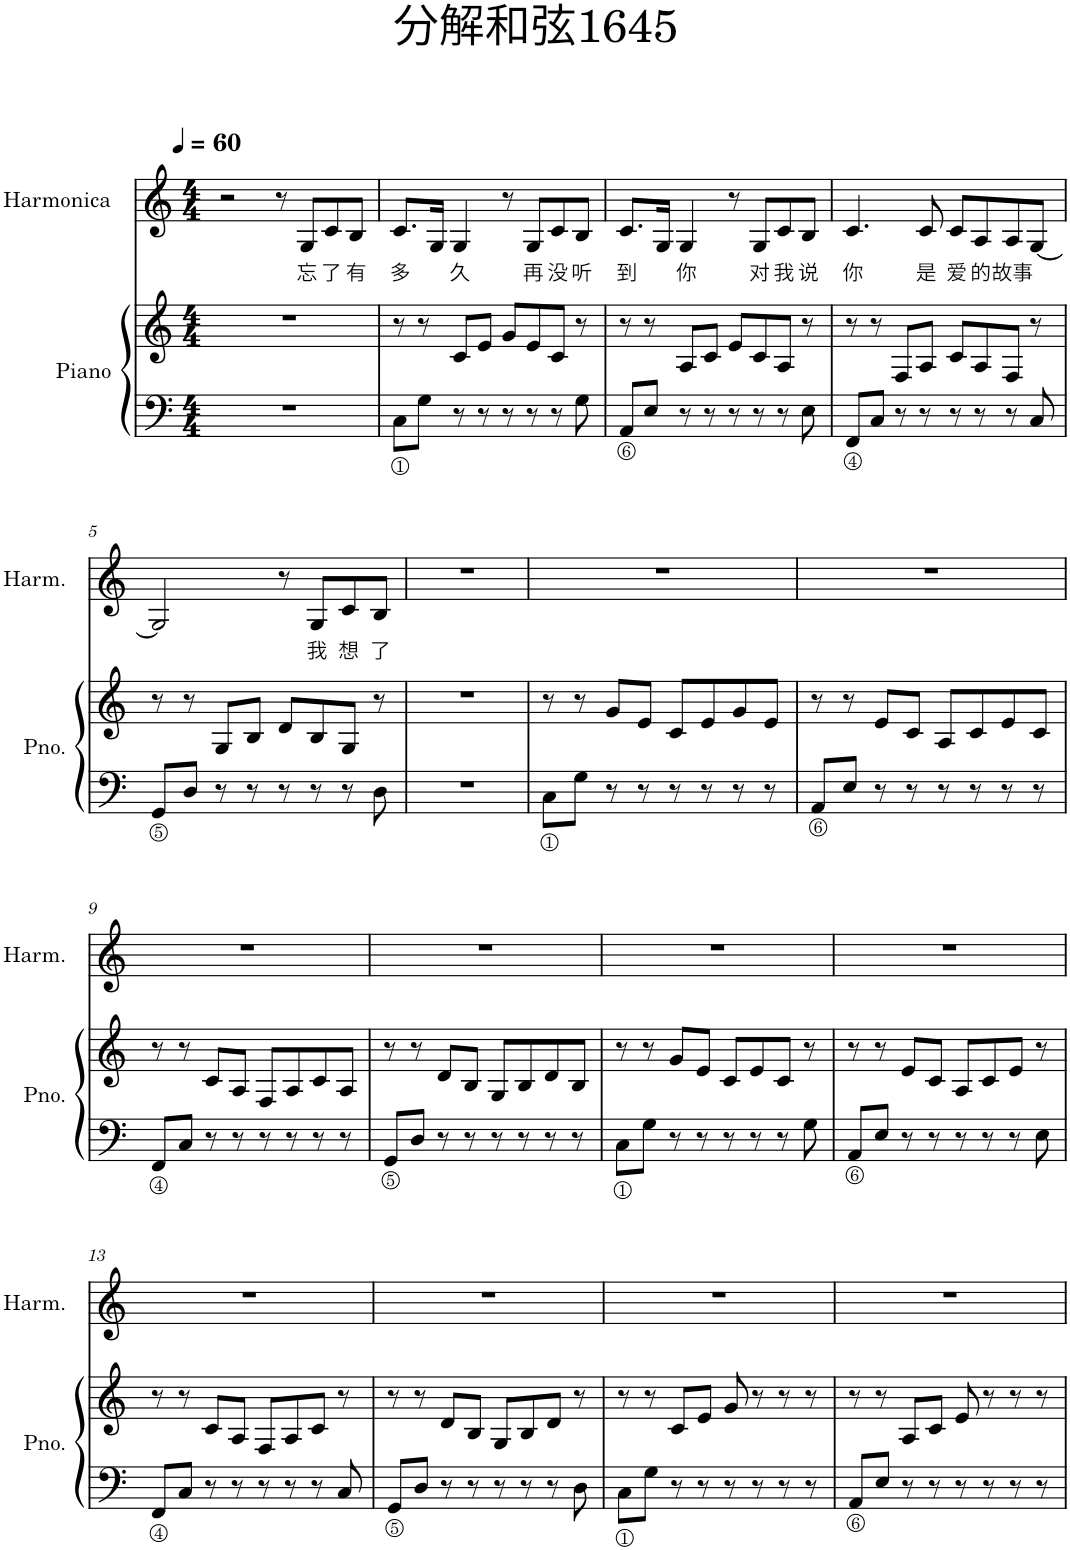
**kern	**kern	**kern	**text
*part2	*part2	*part1	*part1
*staff3	*staff2	*staff1	*staff1
*I"Piano	*	*I"Harmonica	*
*I'Pno.	*	*I'Harm.	*
*clefF4	*clefG2	*clefG2	*
*k[]	*k[]	*k[]	*
*M4/4	*M4/4	*M4/4	*
*MM60	*MM60	*MM60	*
=1	=1	=1	=1
1r	1r	2r	.
.	.	8r	.
!	!	!	!LO:LY:b
.	.	8G/L	忘
!	!	!	!LO:LY:b
.	.	8c/	了
!	!	!	!LO:LY:b
.	.	8B/J	有
=2	=2	=2	=2
!	!	!	!LO:LY:b
8C\L	8r	8.c/L	多
8G\J	8r	.	.
.	.	16G/Jk	.
!	!	!	!LO:LY:b
8r	8c/L	4G/	久
8r	8e/J	.	.
8r	8g/L	8r	.
!	!	!	!LO:LY:b
8r	8e/	8G/L	再
!	!	!	!LO:LY:b
8r	8c/J	8c/	没
!	!	!	!LO:LY:b
8G\	8r	8B/J	听
=3	=3	=3	=3
!	!	!	!LO:LY:b
8AA/L	8r	8.c/L	到
8E/J	8r	.	.
.	.	16G/Jk	.
!	!	!	!LO:LY:b
8r	8A/L	4G/	你
8r	8c/J	.	.
8r	8e/L	8r	.
!	!	!	!LO:LY:b
8r	8c/	8G/L	对
!	!	!	!LO:LY:b
8r	8A/J	8c/	我
!	!	!	!LO:LY:b
8E\	8r	8B/J	说
=4	=4	=4	=4
!	!	!	!LO:LY:b
8FF/L	8r	4.c/	你
8C/J	8r	.	.
8r	8F/L	.	.
!	!	!	!LO:LY:b
8r	8A/J	8c/	是
!	!	!	!LO:LY:b
8r	8c/L	8c/L	爱
!	!	!	!LO:LY:b
8r	8A/	8A/	的
!	!	!	!LO:LY:b
8r	8F/J	8A/	故事
8C/	8r	[8G/J	.
!!LO:LB:g=z
=5	=5	=5	=5
8GG/L	8r	2G/]	.
8D/J	8r	.	.
8r	8G/L	.	.
8r	8B/J	.	.
8r	8d/L	8r	.
!	!	!	!LO:LY:b
8r	8B/	8G/L	我
!	!	!	!LO:LY:b
8r	8G/J	8c/	想
!	!	!	!LO:LY:b
8D\	8r	8B/J	了
=6	=6	=6	=6
1r	1r	1r	.
=7	=7	=7	=7
8C\L	8r	1r	.
8G\J	8r	.	.
8r	8g/L	.	.
8r	8e/J	.	.
8r	8c/L	.	.
8r	8e/	.	.
8r	8g/	.	.
8r	8e/J	.	.
=8	=8	=8	=8
8AA/L	8r	1r	.
8E/J	8r	.	.
8r	8e/L	.	.
8r	8c/J	.	.
8r	8A/L	.	.
8r	8c/	.	.
8r	8e/	.	.
8r	8c/J	.	.
!!LO:LB:g=z
=9	=9	=9	=9
8FF/L	8r	1r	.
8C/J	8r	.	.
8r	8c/L	.	.
8r	8A/J	.	.
8r	8F/L	.	.
8r	8A/	.	.
8r	8c/	.	.
8r	8A/J	.	.
=10	=10	=10	=10
8GG/L	8r	1r	.
8D/J	8r	.	.
8r	8d/L	.	.
8r	8B/J	.	.
8r	8G/L	.	.
8r	8B/	.	.
8r	8d/	.	.
8r	8B/J	.	.
=11	=11	=11	=11
8C\L	8r	1r	.
8G\J	8r	.	.
8r	8g/L	.	.
8r	8e/J	.	.
8r	8c/L	.	.
8r	8e/	.	.
8r	8c/J	.	.
8G\	8r	.	.
=12	=12	=12	=12
8AA/L	8r	1r	.
8E/J	8r	.	.
8r	8e/L	.	.
8r	8c/J	.	.
8r	8A/L	.	.
8r	8c/	.	.
8r	8e/J	.	.
8E\	8r	.	.
!!LO:LB:g=z
=13	=13	=13	=13
8FF/L	8r	1r	.
8C/J	8r	.	.
8r	8c/L	.	.
8r	8A/J	.	.
8r	8F/L	.	.
8r	8A/	.	.
8r	8c/J	.	.
8C/	8r	.	.
=14	=14	=14	=14
8GG/L	8r	1r	.
8D/J	8r	.	.
8r	8d/L	.	.
8r	8B/J	.	.
8r	8G/L	.	.
8r	8B/	.	.
8r	8d/J	.	.
8D\	8r	.	.
=15	=15	=15	=15
8C\L	8r	1r	.
8G\J	8r	.	.
8r	8c/L	.	.
8r	8e/J	.	.
8r	8g/	.	.
8r	8r	.	.
8r	8r	.	.
8r	8r	.	.
=16	=16	=16	=16
8AA/L	8r	1r	.
8E/J	8r	.	.
8r	8A/L	.	.
8r	8c/J	.	.
8r	8e/	.	.
8r	8r	.	.
8r	8r	.	.
8r	8r	.	.
=	=	=	=
*-	*-	*-	*-
